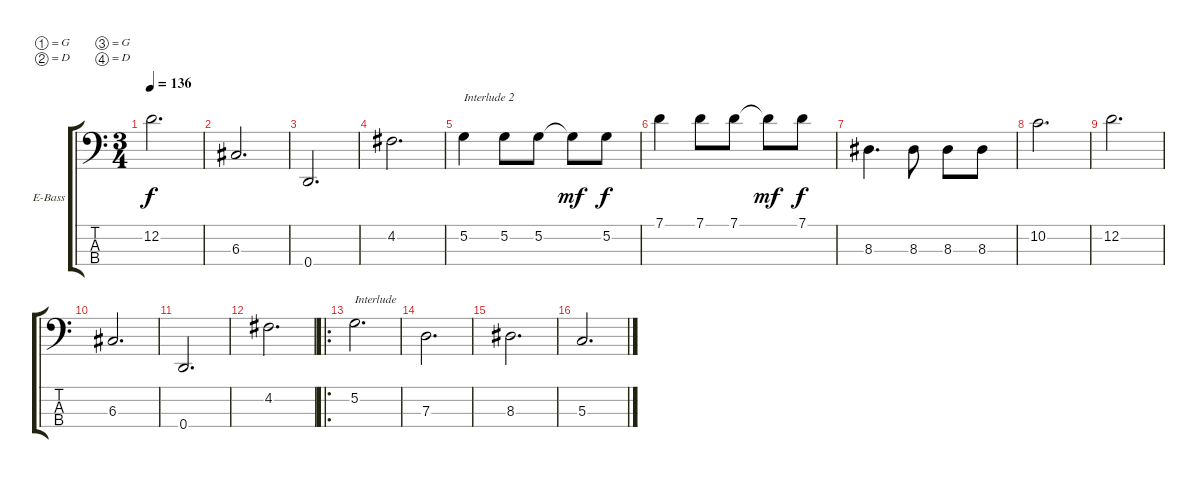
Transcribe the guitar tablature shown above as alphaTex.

\bracketExtendMode groupsimilarinstruments
\firstSystemTrackNameOrientation horizontal
\otherSystemsTrackNameOrientation horizontal
\track ("Bass" "E-Bass") {instrument electricbassfinger}
\staff {score tabs}
\tuning (G2 D2 G1 D1)
\ts (3 4)
\tempo 136
\clef f4
\ks c
12.2.2{d dy f} |
6.3.2{d} |
0.4.2{d} |
4.2.2{d} |
5.2.4{txt "Interlude 2"} 5.2.8{beam merge} 5.2.8 5.2{t}.8{dy mf beam merge} 5.2.8{dy f} |
7.1.4 7.1.8{beam merge} 7.1.8 7.1{t}.8{dy mf beam merge} 7.1.8{dy f} |
8.3.4{d} 8.3.8 8.3.8{beam merge} 8.3.8 |
10.2.2{d} |
12.2.2{d} |
6.3.2{d} |
0.4.2{d} |
4.2.2{d} |
\ro
5.2.2{d txt "Interlude"} |
7.3.2{d} |
8.3.2{d} |
5.3.2{d}
